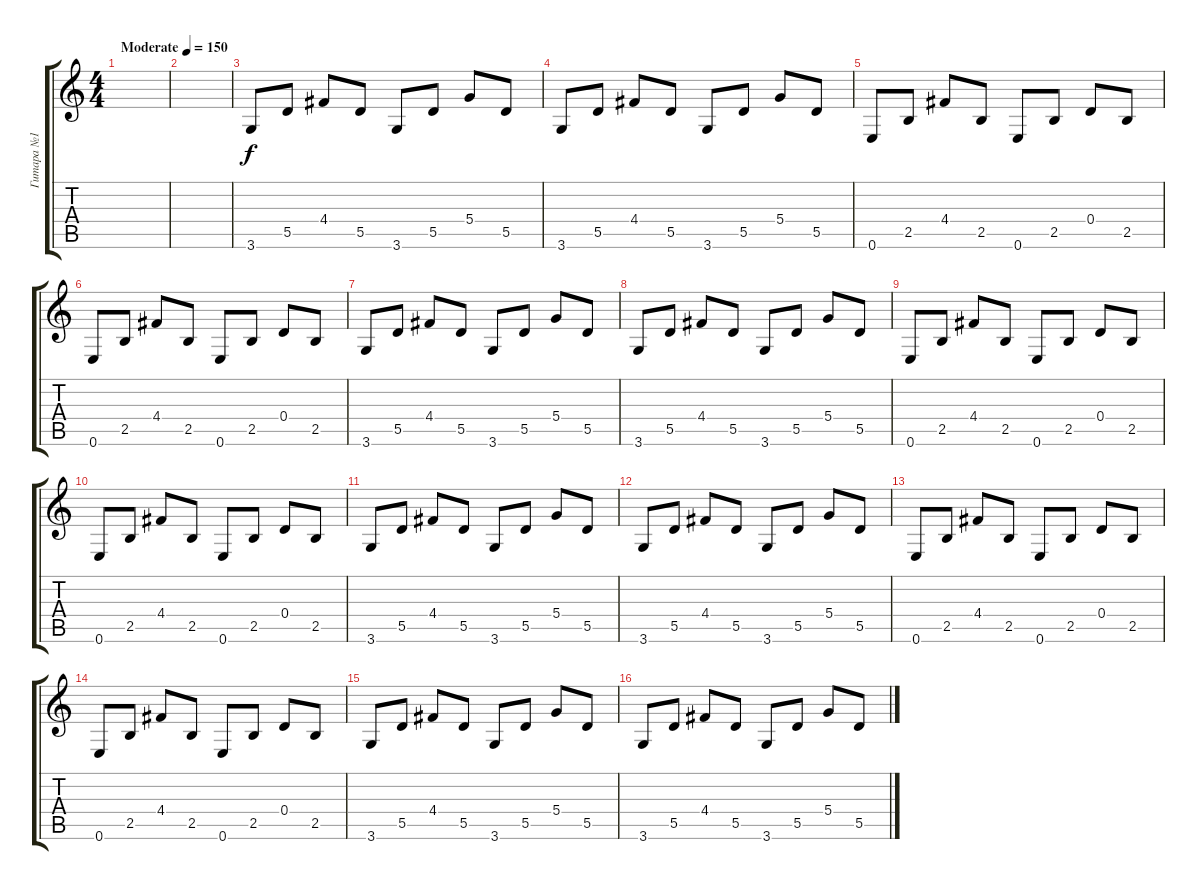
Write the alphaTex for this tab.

\track ("Гитара №1" "Гитара №1") {instrument acousticguitarsteel}
\staff {score tabs}
\tuning (E4 B3 G3 D3 A2 E2) {hide}
\ts (4 4)
\tempo (150 "Moderate")
\clef g2
\ks c
|
|
3.6.8 5.5.8 4.4.8 5.5.8 3.6.8 5.5.8 5.4.8 5.5.8 |
3.6.8 5.5.8 4.4.8 5.5.8 3.6.8 5.5.8 5.4.8 5.5.8 |
0.6.8 2.5.8 4.4.8 2.5.8 0.6.8 2.5.8 0.4.8 2.5.8 |
0.6.8 2.5.8 4.4.8 2.5.8 0.6.8 2.5.8 0.4.8 2.5.8 |
3.6.8 5.5.8 4.4.8 5.5.8 3.6.8 5.5.8 5.4.8 5.5.8 |
3.6.8 5.5.8 4.4.8 5.5.8 3.6.8 5.5.8 5.4.8 5.5.8 |
0.6.8 2.5.8 4.4.8 2.5.8 0.6.8 2.5.8 0.4.8 2.5.8 |
0.6.8 2.5.8 4.4.8 2.5.8 0.6.8 2.5.8 0.4.8 2.5.8 |
3.6.8 5.5.8 4.4.8 5.5.8 3.6.8 5.5.8 5.4.8 5.5.8 |
3.6.8 5.5.8 4.4.8 5.5.8 3.6.8 5.5.8 5.4.8 5.5.8 |
0.6.8 2.5.8 4.4.8 2.5.8 0.6.8 2.5.8 0.4.8 2.5.8 |
0.6.8 2.5.8 4.4.8 2.5.8 0.6.8 2.5.8 0.4.8 2.5.8 |
3.6.8 5.5.8 4.4.8 5.5.8 3.6.8 5.5.8 5.4.8 5.5.8 |
3.6.8 5.5.8 4.4.8 5.5.8 3.6.8 5.5.8 5.4.8 5.5.8
